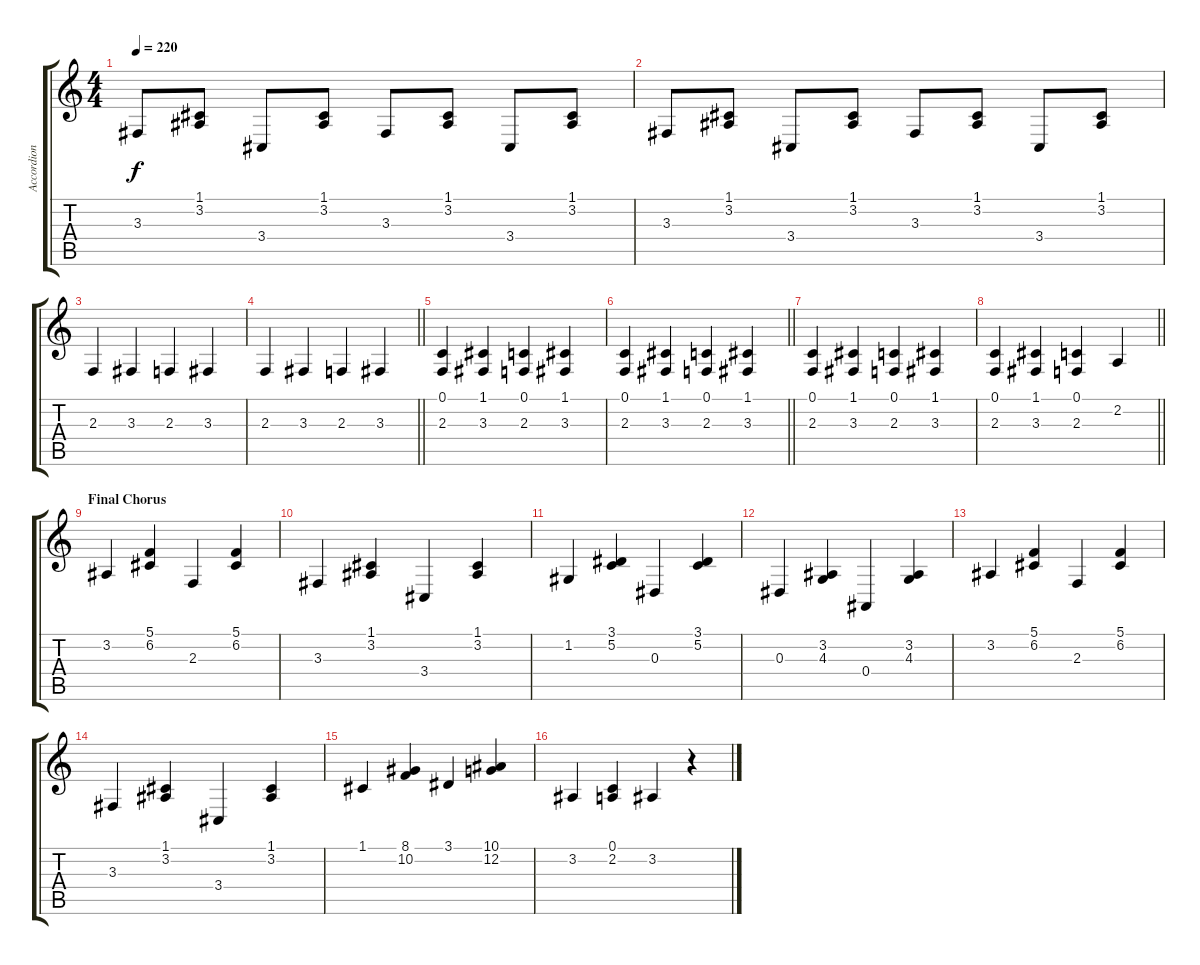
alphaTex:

\track ("Accordion LH" "Accordion ") {instrument accordion}
\staff {score tabs}
\tuning (C4 G3 Eb3 Bb2 F2 C2) {hide}
\ts (4 4)
\tempo 220
\clef g2
\ks c
3.3.8{dy f} (1.1 3.2).8 3.4.8 (1.1 3.2).8 3.3.8 (1.1 3.2).8 3.4.8 (1.1 3.2).8 |
3.3.8 (1.1 3.2).8 3.4.8 (1.1 3.2).8 3.3.8 (1.1 3.2).8 3.4.8 (1.1 3.2).8 |
2.3.4 3.3.4 2.3.4 3.3.4 |
\barLineRight lightlight
2.3.4 3.3.4 2.3.4 3.3.4 |
(0.1 2.3).4 (1.1 3.3).4 (0.1 2.3).4 (1.1 3.3).4 |
\barLineRight lightlight
(0.1 2.3).4 (1.1 3.3).4 (0.1 2.3).4 (1.1 3.3).4 |
(0.1 2.3).4 (1.1 3.3).4 (0.1 2.3).4 (1.1 3.3).4 |
\barLineRight lightlight
(0.1 2.3).4 (1.1 3.3).4 (0.1 2.3).4 2.2.4 |
\section ("" "Final Chorus")
3.2.4 (5.1 6.2).4 2.3.4 (5.1 6.2).4 |
3.3.4 (1.1 3.2).4 3.4.4 (1.1 3.2).4 |
1.2.4 (3.1 5.2).4 0.3.4 (3.1 5.2).4 |
0.3.4 (3.2 4.3).4 0.4.4 (3.2 4.3).4 |
3.2.4 (5.1 6.2).4 2.3.4 (5.1 6.2).4 |
3.3.4 (1.1 3.2).4 3.4.4 (1.1 3.2).4 |
1.1.4 (8.1 10.2).4 3.1.4 (10.1 12.2).4 |
3.2.4 (0.1 2.2).4 3.2.4 r.4
